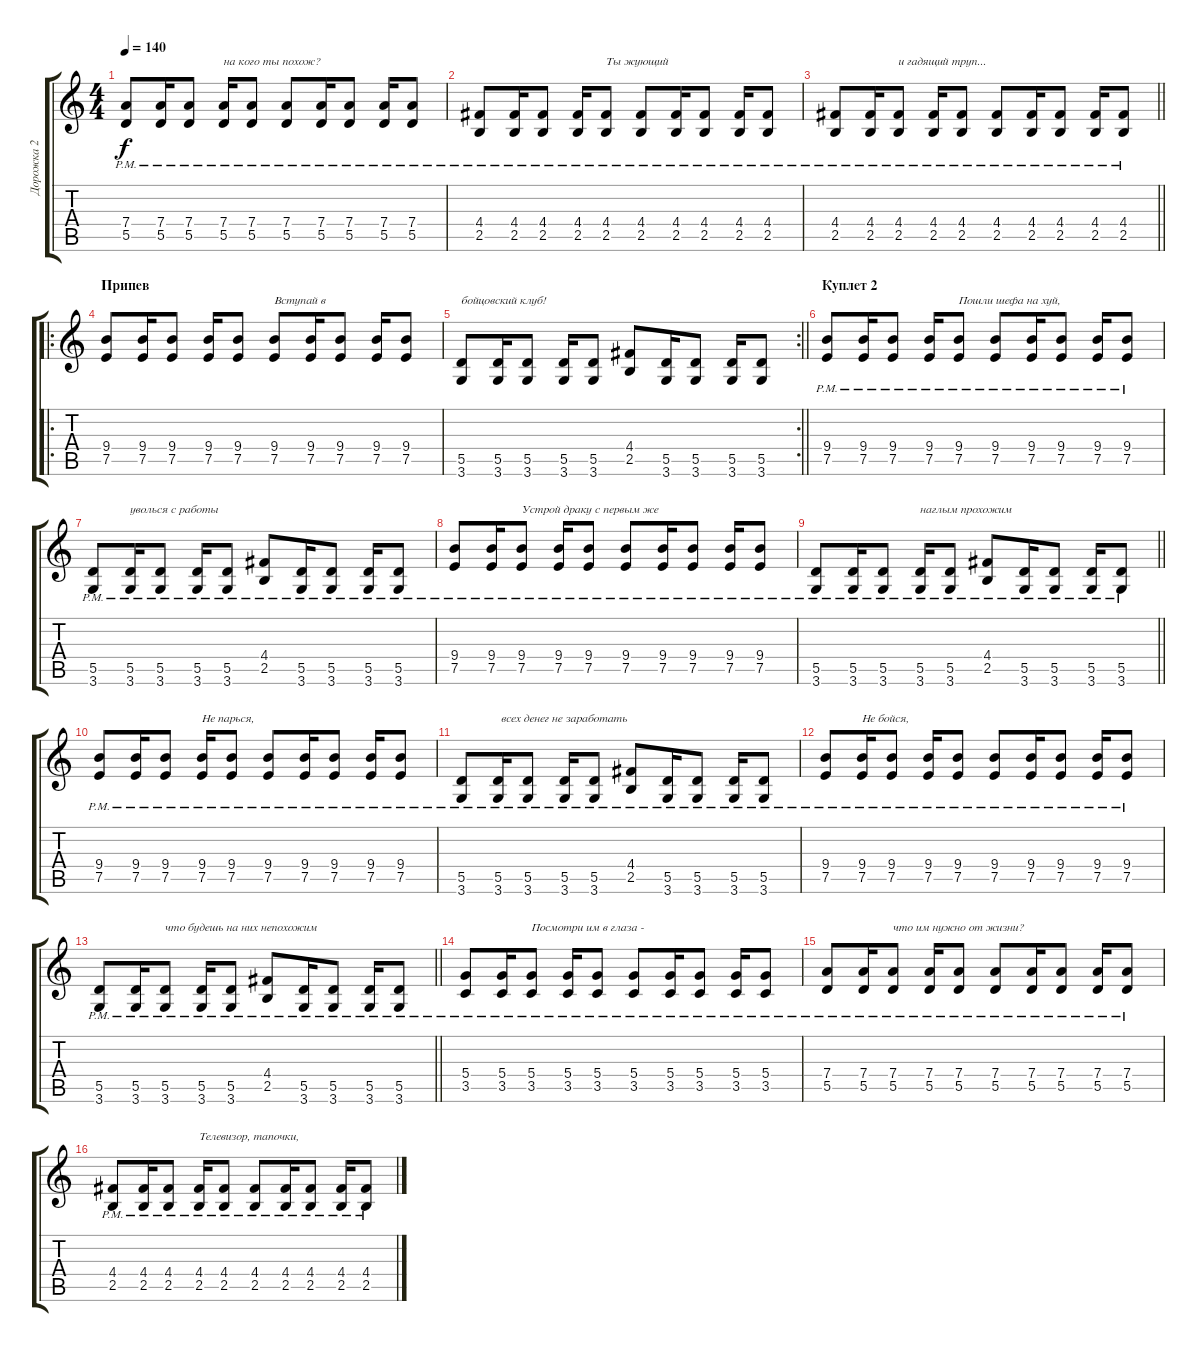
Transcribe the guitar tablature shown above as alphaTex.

\track ("Дорожка 2" "Дорожка 2") {instrument distortionguitar}
\staff {score tabs}
\tuning (E4 B3 G3 D3 A2 E2) {hide}
\ts (4 4)
\tempo 140
\clef g2
\ks c
(7.4{pm} 5.5{pm}).8{dy f} (7.4{pm} 5.5{pm}).16 (7.4{pm} 5.5{pm}).8 (7.4{pm} 5.5{pm}).16{txt "на кого ты похож?"} (7.4{pm} 5.5{pm}).8 (7.4{pm} 5.5{pm}).8 (7.4{pm} 5.5{pm}).16 (7.4{pm} 5.5{pm}).8 (7.4{pm} 5.5{pm}).16 (7.4{pm} 5.5{pm}).8 |
(4.4{pm} 2.5{pm}).8 (4.4{pm} 2.5{pm}).16 (4.4{pm} 2.5{pm}).8 (4.4{pm} 2.5{pm}).16 (4.4{pm} 2.5{pm}).8{txt "Ты жующий"} (4.4{pm} 2.5{pm}).8 (4.4{pm} 2.5{pm}).16 (4.4{pm} 2.5{pm}).8 (4.4{pm} 2.5{pm}).16 (4.4{pm} 2.5{pm}).8 |
\barLineRight lightlight
(4.4{pm} 2.5{pm}).8 (4.4{pm} 2.5{pm}).16 (4.4{pm} 2.5{pm}).8{txt "и гадящий труп..."} (4.4{pm} 2.5{pm}).16 (4.4{pm} 2.5{pm}).8 (4.4{pm} 2.5{pm}).8 (4.4{pm} 2.5{pm}).16 (4.4{pm} 2.5{pm}).8 (4.4{pm} 2.5{pm}).16 (4.4{pm} 2.5{pm}).8 |
\ro
\section ("" "Припев")
(9.4 7.5).8 (9.4 7.5).16 (9.4 7.5).8 (9.4 7.5).16 (9.4 7.5).8 (9.4 7.5).8{txt "Вступай в "} (9.4 7.5).16 (9.4 7.5).8 (9.4 7.5).16 (9.4 7.5).8 |
\rc 2
\barLineRight lightlight
(5.5 3.6).8{txt "бойцовский клуб!"} (5.5 3.6).16 (5.5 3.6).8 (5.5 3.6).16 (5.5 3.6).8 (4.4 2.5).8 (5.5 3.6).16 (5.5 3.6).8 (5.5 3.6).16 (5.5 3.6).8 |
\section ("" "Куплет 2")
(9.4{pm} 7.5{pm}).8 (9.4{pm} 7.5{pm}).16 (9.4{pm} 7.5{pm}).8 (9.4{pm} 7.5{pm}).16 (9.4{pm} 7.5{pm}).8{txt "Пошли шефа на хуй, "} (9.4{pm} 7.5{pm}).8 (9.4{pm} 7.5{pm}).16 (9.4{pm} 7.5{pm}).8 (9.4{pm} 7.5{pm}).16 (9.4{pm} 7.5{pm}).8 |
(5.5{pm} 3.6{pm}).8 (5.5{pm} 3.6{pm}).16{txt "уволься с работы"} (5.5{pm} 3.6{pm}).8 (5.5{pm} 3.6{pm}).16 (5.5{pm} 3.6{pm}).8 (4.4{pm} 2.5{pm}).8 (5.5{pm} 3.6{pm}).16 (5.5{pm} 3.6{pm}).8 (5.5{pm} 3.6{pm}).16 (5.5{pm} 3.6{pm}).8 |
(9.4{pm} 7.5{pm}).8 (9.4{pm} 7.5{pm}).16 (9.4{pm} 7.5{pm}).8{txt "Устрой драку с первым же"} (9.4{pm} 7.5{pm}).16 (9.4{pm} 7.5{pm}).8 (9.4{pm} 7.5{pm}).8 (9.4{pm} 7.5{pm}).16 (9.4{pm} 7.5{pm}).8 (9.4{pm} 7.5{pm}).16 (9.4{pm} 7.5{pm}).8 |
\barLineRight lightlight
(5.5{pm} 3.6{pm}).8 (5.5{pm} 3.6{pm}).16 (5.5{pm} 3.6{pm}).8 (5.5{pm} 3.6{pm}).16{txt "наглым прохожим"} (5.5{pm} 3.6{pm}).8 (4.4{pm} 2.5{pm}).8 (5.5{pm} 3.6{pm}).16 (5.5{pm} 3.6{pm}).8 (5.5{pm} 3.6{pm}).16 (5.5{pm} 3.6{pm}).8 |
(9.4{pm} 7.5{pm}).8 (9.4{pm} 7.5{pm}).16 (9.4{pm} 7.5{pm}).8 (9.4{pm} 7.5{pm}).16{txt "Не парься,"} (9.4{pm} 7.5{pm}).8 (9.4{pm} 7.5{pm}).8 (9.4{pm} 7.5{pm}).16 (9.4{pm} 7.5{pm}).8 (9.4{pm} 7.5{pm}).16 (9.4{pm} 7.5{pm}).8 |
(5.5{pm} 3.6{pm}).8 (5.5{pm} 3.6{pm}).16{txt " всех денег не заработать"} (5.5{pm} 3.6{pm}).8 (5.5{pm} 3.6{pm}).16 (5.5{pm} 3.6{pm}).8 (4.4{pm} 2.5{pm}).8 (5.5{pm} 3.6{pm}).16 (5.5{pm} 3.6{pm}).8 (5.5{pm} 3.6{pm}).16 (5.5{pm} 3.6{pm}).8 |
(9.4{pm} 7.5{pm}).8 (9.4{pm} 7.5{pm}).16{txt "Не бойся,"} (9.4{pm} 7.5{pm}).8 (9.4{pm} 7.5{pm}).16 (9.4{pm} 7.5{pm}).8 (9.4{pm} 7.5{pm}).8 (9.4{pm} 7.5{pm}).16 (9.4{pm} 7.5{pm}).8 (9.4{pm} 7.5{pm}).16 (9.4{pm} 7.5{pm}).8 |
\barLineRight lightlight
(5.5{pm} 3.6{pm}).8 (5.5{pm} 3.6{pm}).16 (5.5{pm} 3.6{pm}).8{txt "что будешь на них непохожим"} (5.5{pm} 3.6{pm}).16 (5.5{pm} 3.6{pm}).8 (4.4{pm} 2.5{pm}).8 (5.5{pm} 3.6{pm}).16 (5.5{pm} 3.6{pm}).8 (5.5{pm} 3.6{pm}).16 (5.5{pm} 3.6{pm}).8 |
(5.4{pm} 3.5{pm}).8 (5.4{pm} 3.5{pm}).16 (5.4{pm} 3.5{pm}).8{txt "Посмотри им в глаза - "} (5.4{pm} 3.5{pm}).16 (5.4{pm} 3.5{pm}).8 (5.4{pm} 3.5{pm}).8 (5.4{pm} 3.5{pm}).16 (5.4{pm} 3.5{pm}).8 (5.4{pm} 3.5{pm}).16 (5.4{pm} 3.5{pm}).8 |
(7.4{pm} 5.5{pm}).8 (7.4{pm} 5.5{pm}).16 (7.4{pm} 5.5{pm}).8{txt "что им нужно от жизни?"} (7.4{pm} 5.5{pm}).16 (7.4{pm} 5.5{pm}).8 (7.4{pm} 5.5{pm}).8 (7.4{pm} 5.5{pm}).16 (7.4{pm} 5.5{pm}).8 (7.4{pm} 5.5{pm}).16 (7.4{pm} 5.5{pm}).8 |
(4.4{pm} 2.5{pm}).8 (4.4{pm} 2.5{pm}).16 (4.4{pm} 2.5{pm}).8 (4.4{pm} 2.5{pm}).16{txt "Телевизор, тапочки, "} (4.4{pm} 2.5{pm}).8 (4.4{pm} 2.5{pm}).8 (4.4{pm} 2.5{pm}).16 (4.4{pm} 2.5{pm}).8 (4.4{pm} 2.5{pm}).16 (4.4{pm} 2.5{pm}).8
